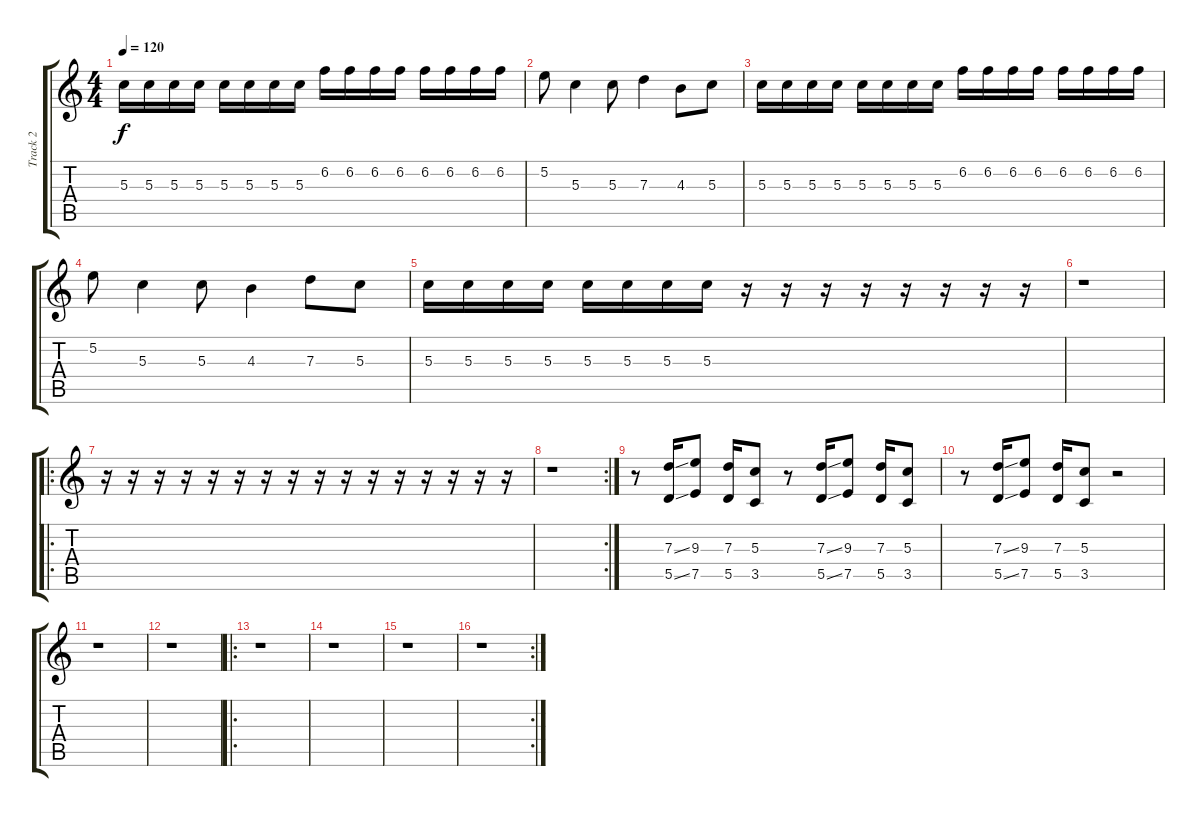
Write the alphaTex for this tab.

\track ("Track 2" "Track 2") {instrument overdrivenguitar}
\staff {score tabs}
\tuning (E4 B3 G3 D3 A2 E2) {hide}
\ts (4 4)
\tempo 120
\clef g2
\ks c
5.3.16{dy f} 5.3.16 5.3.16 5.3.16 5.3.16 5.3.16 5.3.16 5.3.16 6.2.16 6.2.16 6.2.16 6.2.16 6.2.16 6.2.16 6.2.16 6.2.16 |
5.2.8 5.3.4 5.3.8 7.3.4 4.3.8 5.3.8 |
5.3.16 5.3.16 5.3.16 5.3.16 5.3.16 5.3.16 5.3.16 5.3.16 6.2.16 6.2.16 6.2.16 6.2.16 6.2.16 6.2.16 6.2.16 6.2.16 |
5.2.8 5.3.4 5.3.8 4.3.4 7.3.8 5.3.8 |
5.3.16 5.3.16 5.3.16 5.3.16 5.3.16 5.3.16 5.3.16 5.3.16 r.16 r.16 r.16 r.16 r.16 r.16 r.16 r.16 |
r.1 |
\ro
r.16 r.16 r.16 r.16 r.16 r.16 r.16 r.16 r.16 r.16 r.16 r.16 r.16 r.16 r.16 r.16 |
\rc 2
r.1 |
r.8 (7.3{ss} 5.5{ss}).16 (9.3 7.5).8 (7.3 5.5).16 (5.3 3.5).8 r.8 (7.3{ss} 5.5{ss}).16 (9.3 7.5).8 (7.3 5.5).16 (5.3 3.5).8 |
r.8 (7.3{ss} 5.5{ss}).16 (9.3 7.5).8 (7.3 5.5).16 (5.3 3.5).8 r.2 |
r.1 |
r.1 |
\ro
r.1 |
r.1 |
r.1 |
\rc 2
r.1
